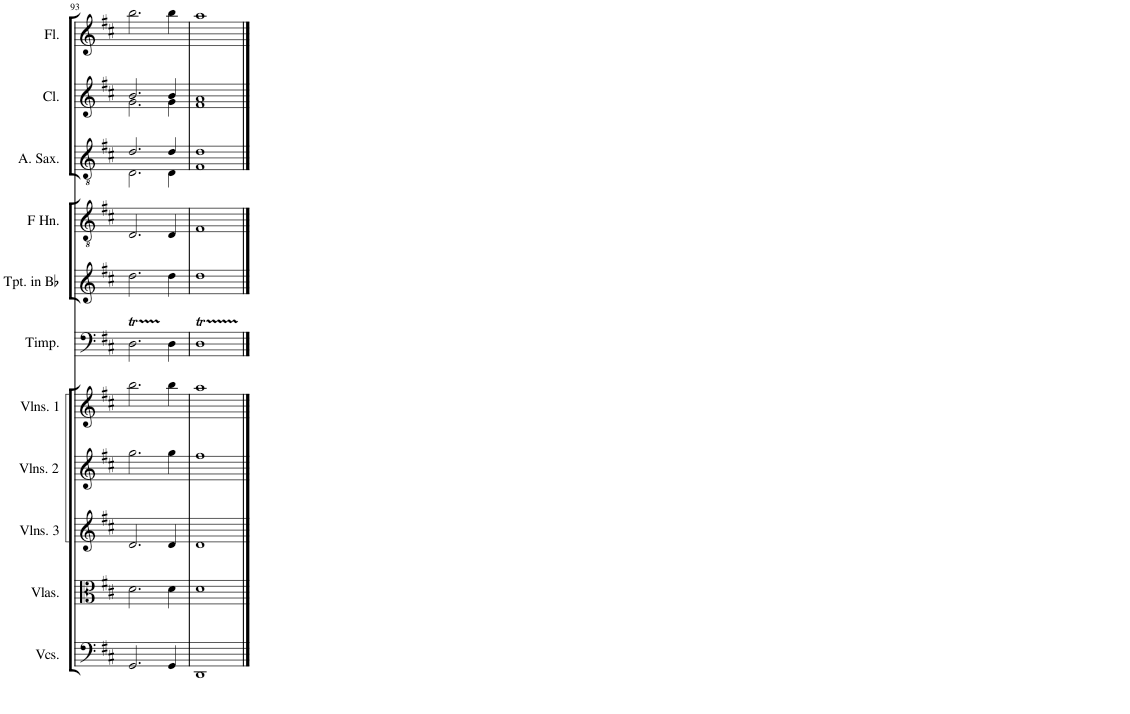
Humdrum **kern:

**kern	**kern	**kern	**kern	**kern	**kern	**kern	**kern	**kern	**kern	**kern	**kern
*part12	*part11	*part10	*part9	*part8	*part7	*part6	*part5	*part4	*part3	*part2	*part1
*staff12	*staff11	*staff10	*staff9	*staff8	*staff7	*staff6	*staff5	*staff4	*staff3	*staff2	*staff1
*I"Violoncellos	*I"Violas	*I"Violins 3	*I"Violins 2	*I"Violins 1	*I"Timpani	*I"Trumpet in Bb	*I"Trumpet	*I"Horn in F	*I"Alto Saxophone	*I"Clarinet	*I"Flute
*I'Vcs.	*I'Vlas.	*I'Vlns. 3	*I'Vlns. 2	*I'Vlns. 1	*I'Timp.	*I'Tpt. in Bb	*I'Tpt.	*	*I'A. Sax.	*I'Cl.	*I'Fl.
!!LO:PB:g=z
*clefF4	*clefC3	*clefG2	*clefG2	*clefG2	*clefF4	*clefG2	*clefG2	*clefGv2	*clefGv2	*clefG2	*clefG2
*	*	*	*	*	*	*Trd1c2	*Trd1c2	*Trd4c7	*Trd5c9	*Trd1c2	*
*k[f#c#]	*k[f#c#]	*k[f#c#]	*k[f#c#]	*k[f#c#]	*k[f#c#]	*k[f#c#]	*k[f#c#]	*k[f#c#]	*k[f#c#]	*k[f#c#]	*k[f#c#]
*M4/4	*M4/4	*M4/4	*M4/4	*M4/4	*M4/4	*M4/4	*M4/4	*M4/4	*M4/4	*M4/4	*M4/4
*met(c)	*met(c)	*met(c)	*met(c)	*met(c)	*met(c)	*met(c)	*met(c)	*met(c)	*met(c)	*met(c)	*met(c)
=93	=93	=93	=93	=93	=93	=93	=93	=93	=93	=93	=93
*	*	*	*	*	*	*	*^	*	*^	*^	*
2.GG/	2.d\	2.d/	2.gg\	2.bb\	2.DT\	2.dd\	2.dd	2.d	2.D/	2.d/	2.D\	2.b/	2.g\	2.bb\
4GG/	4d\	4d/	4gg\	4bb\	4D\	4dd\	4dd	4d	4D/	4d/	4D\	4b/	4g\	4bb\
=94	=94	=94	=94	=94	=94	=94	=94	=94	=94	=94	=94	=94	=94	=94
1DD	1d	1d	1ff#	1aa	1DT	1dd	1dd	1f#	1F#	1d	1F#	1a	1f#	1aa
*	*	*	*	*	*	*	*	*	*	*v	*v	*	*	*
*	*	*	*	*	*	*	*v	*v	*	*	*v	*v	*
==	==	==	==	==	==	==	==	==	==	==	==
*-	*-	*-	*-	*-	*-	*-	*-	*-	*-	*-	*-
